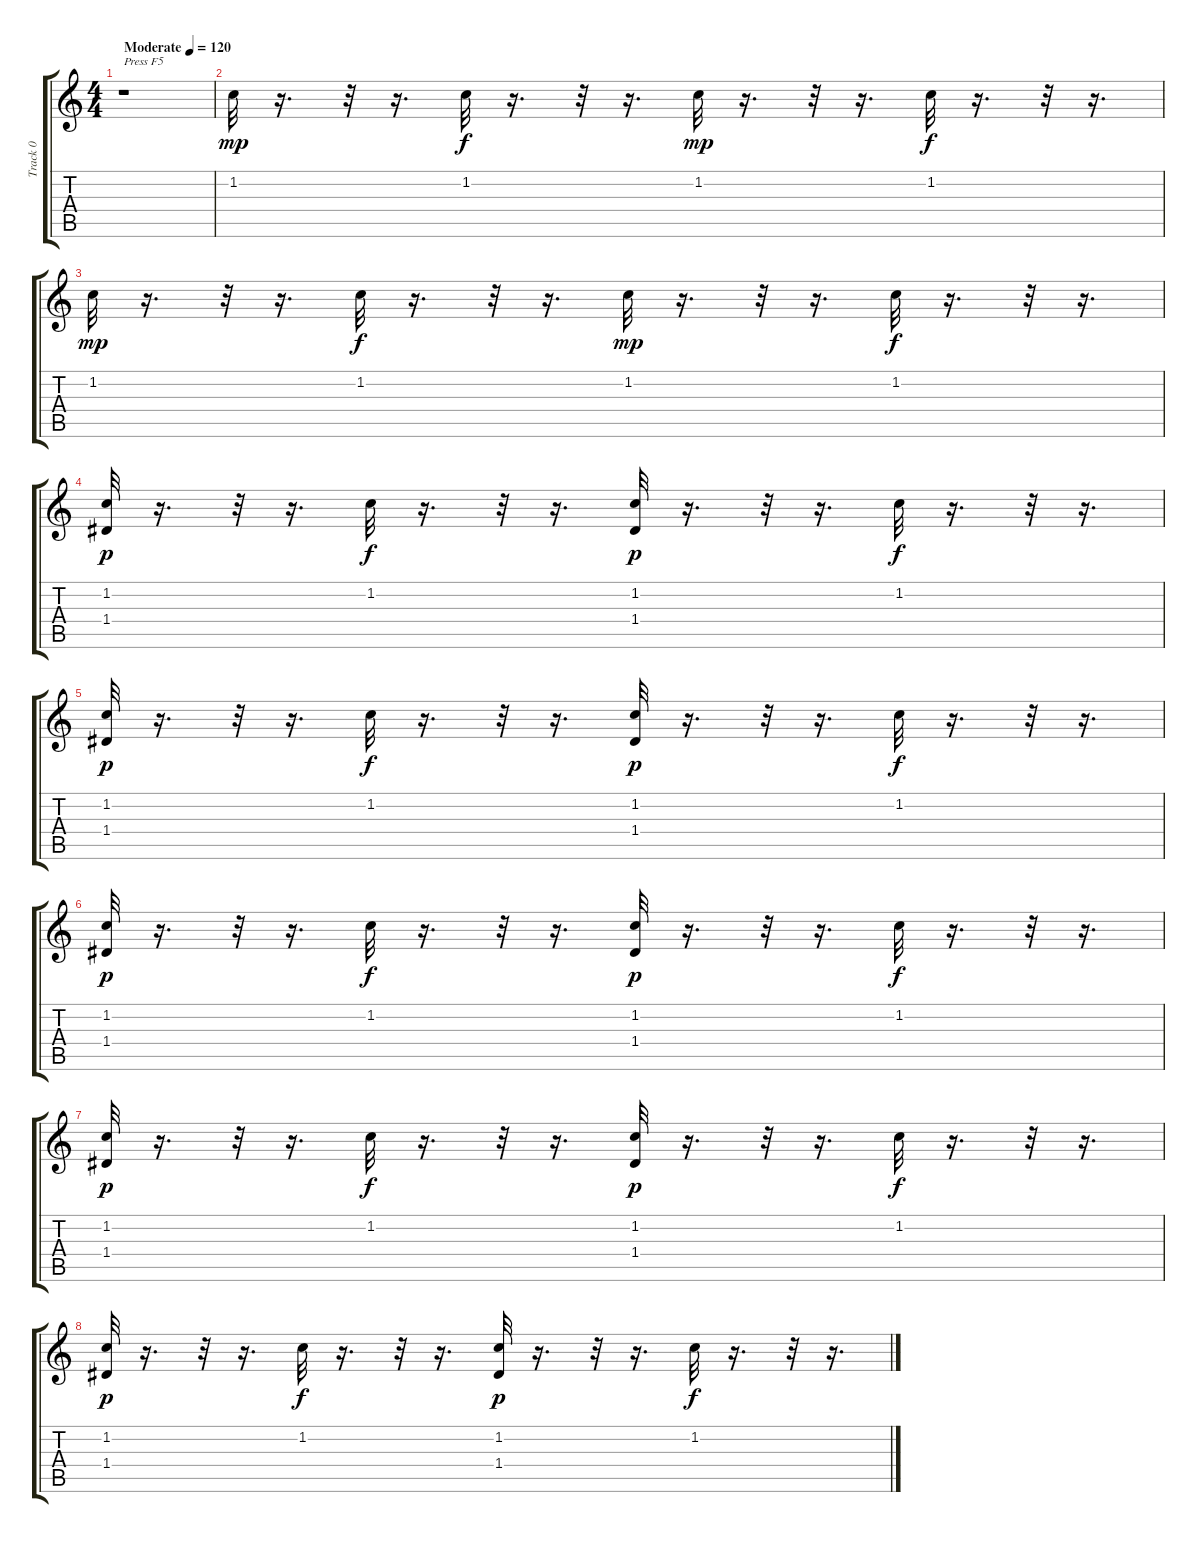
\track ("Track 0" "Track 0") {instrument acousticguitarsteel}
\staff {score tabs}
\tuning (E4 B3 G3 D3 A2 E2) {hide}
\ts (4 4)
\tempo (120 "Moderate")
\clef g2
\ks c
r.1{txt "Press F5" dy mp instrument acousticguitarsteel} |
1.2.32 r.16{d} r.32 r.16{d} 1.2.32{dy f} r.16{d} r.32 r.16{d} 1.2.32{dy mp} r.16{d} r.32 r.16{d} 1.2.32{dy f} r.16{d} r.32 r.16{d} |
1.2.32{dy mp} r.16{d} r.32 r.16{d} 1.2.32{dy f} r.16{d} r.32 r.16{d} 1.2.32{dy mp} r.16{d} r.32 r.16{d} 1.2.32{dy f} r.16{d} r.32 r.16{d} |
(1.2 1.4).32{dy p} r.16{d} r.32 r.16{d} 1.2.32{dy f} r.16{d} r.32 r.16{d} (1.2 1.4).32{dy p} r.16{d} r.32 r.16{d} 1.2.32{dy f} r.16{d} r.32 r.16{d} |
(1.2 1.4).32{dy p} r.16{d} r.32 r.16{d} 1.2.32{dy f} r.16{d} r.32 r.16{d} (1.2 1.4).32{dy p} r.16{d} r.32 r.16{d} 1.2.32{dy f} r.16{d} r.32 r.16{d} |
(1.2 1.4).32{dy p} r.16{d} r.32 r.16{d} 1.2.32{dy f} r.16{d} r.32 r.16{d} (1.2 1.4).32{dy p} r.16{d} r.32 r.16{d} 1.2.32{dy f} r.16{d} r.32 r.16{d} |
(1.2 1.4).32{dy p} r.16{d} r.32 r.16{d} 1.2.32{dy f} r.16{d} r.32 r.16{d} (1.2 1.4).32{dy p} r.16{d} r.32 r.16{d} 1.2.32{dy f} r.16{d} r.32 r.16{d} |
(1.2 1.4).32{dy p} r.16{d} r.32 r.16{d} 1.2.32{dy f} r.16{d} r.32 r.16{d} (1.2 1.4).32{dy p} r.16{d} r.32 r.16{d} 1.2.32{dy f} r.16{d} r.32 r.16{d}
